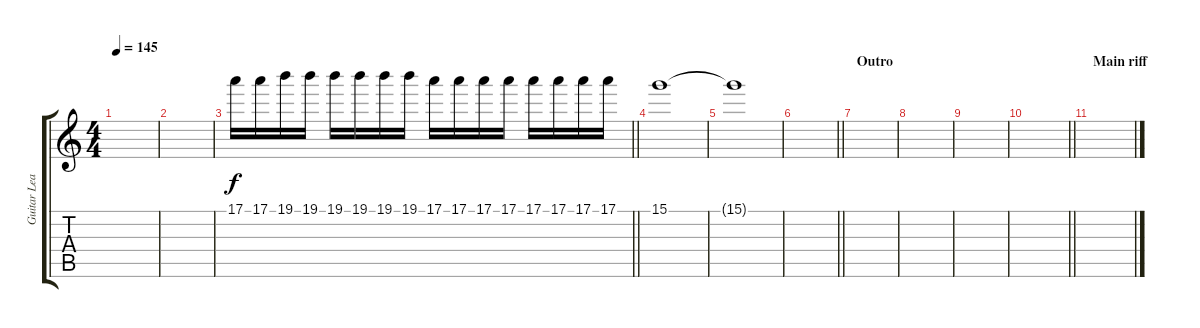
\track ("Guitar Lead II" "Guitar Lea") {instrument distortionguitar}
\staff {score tabs}
\tuning (E4 B3 G3 D3 A2 E2) {hide}
\ts (4 4)
\tempo 145
\clef g2
\ks c
|
|
\barLineRight lightlight
17.1.16{volume 8} 17.1.16 19.1.16 19.1.16 19.1.16 19.1.16 19.1.16 19.1.16 17.1.16 17.1.16 17.1.16 17.1.16 17.1.16 17.1.16 17.1.16 17.1.16 |
\section ("" "")
15.1.1{volume 0} |
15.1{t}.1 |
\barLineRight lightlight
|
\section ("" "Outro")
|
|
|
\barLineRight lightlight
|
\section ("" "Main riff")
